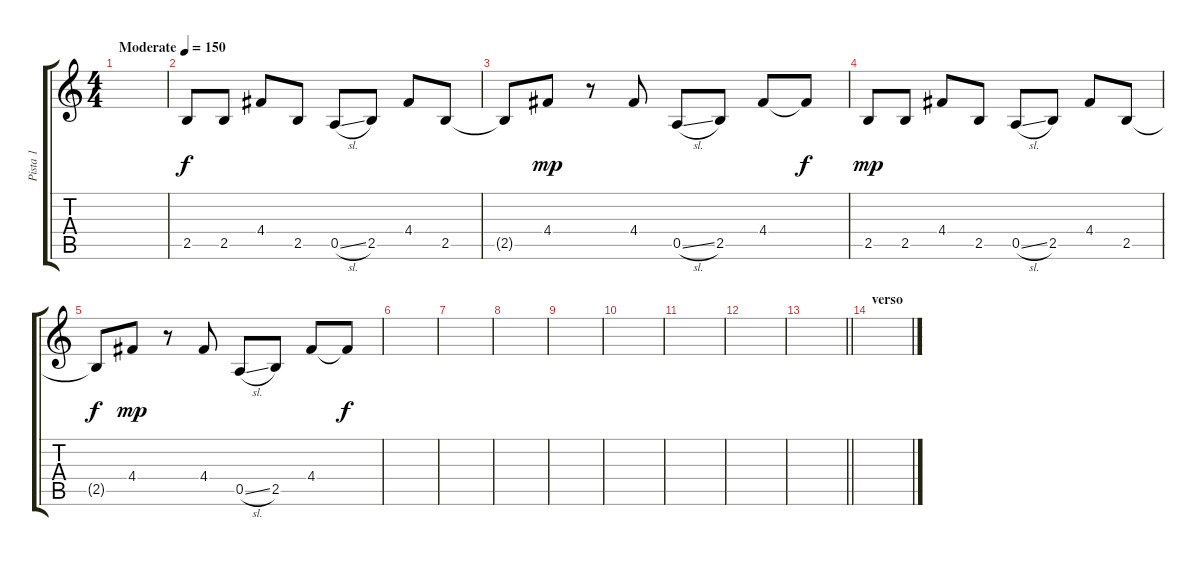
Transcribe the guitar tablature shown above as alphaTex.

\track ("Pista 1" "Pista 1") {instrument electricguitarjazz}
\staff {score tabs}
\tuning (E4 B3 G3 D3 A2 E2) {hide}
\ts (4 4)
\tempo (150 "Moderate")
\clef g2
\ks c
|
2.5.8 2.5.8 4.4.8 2.5.8 0.5{sl}.8 2.5.8 4.4.8 2.5.8 |
2.5{t}.8{dy f} 4.4.8{dy mp} r.8 4.4.8 0.5{sl}.8 2.5.8 4.4.8 4.4{t}.8{dy f} |
2.5.8{dy mp} 2.5.8 4.4.8 2.5.8 0.5{sl}.8 2.5.8 4.4.8 2.5.8 |
2.5{t}.8{dy f} 4.4.8{dy mp} r.8 4.4.8 0.5{sl}.8 2.5.8 4.4.8 4.4{t}.8{dy f} |
|
|
|
|
|
|
|
\barLineRight lightlight
|
\section ("" "verso")
